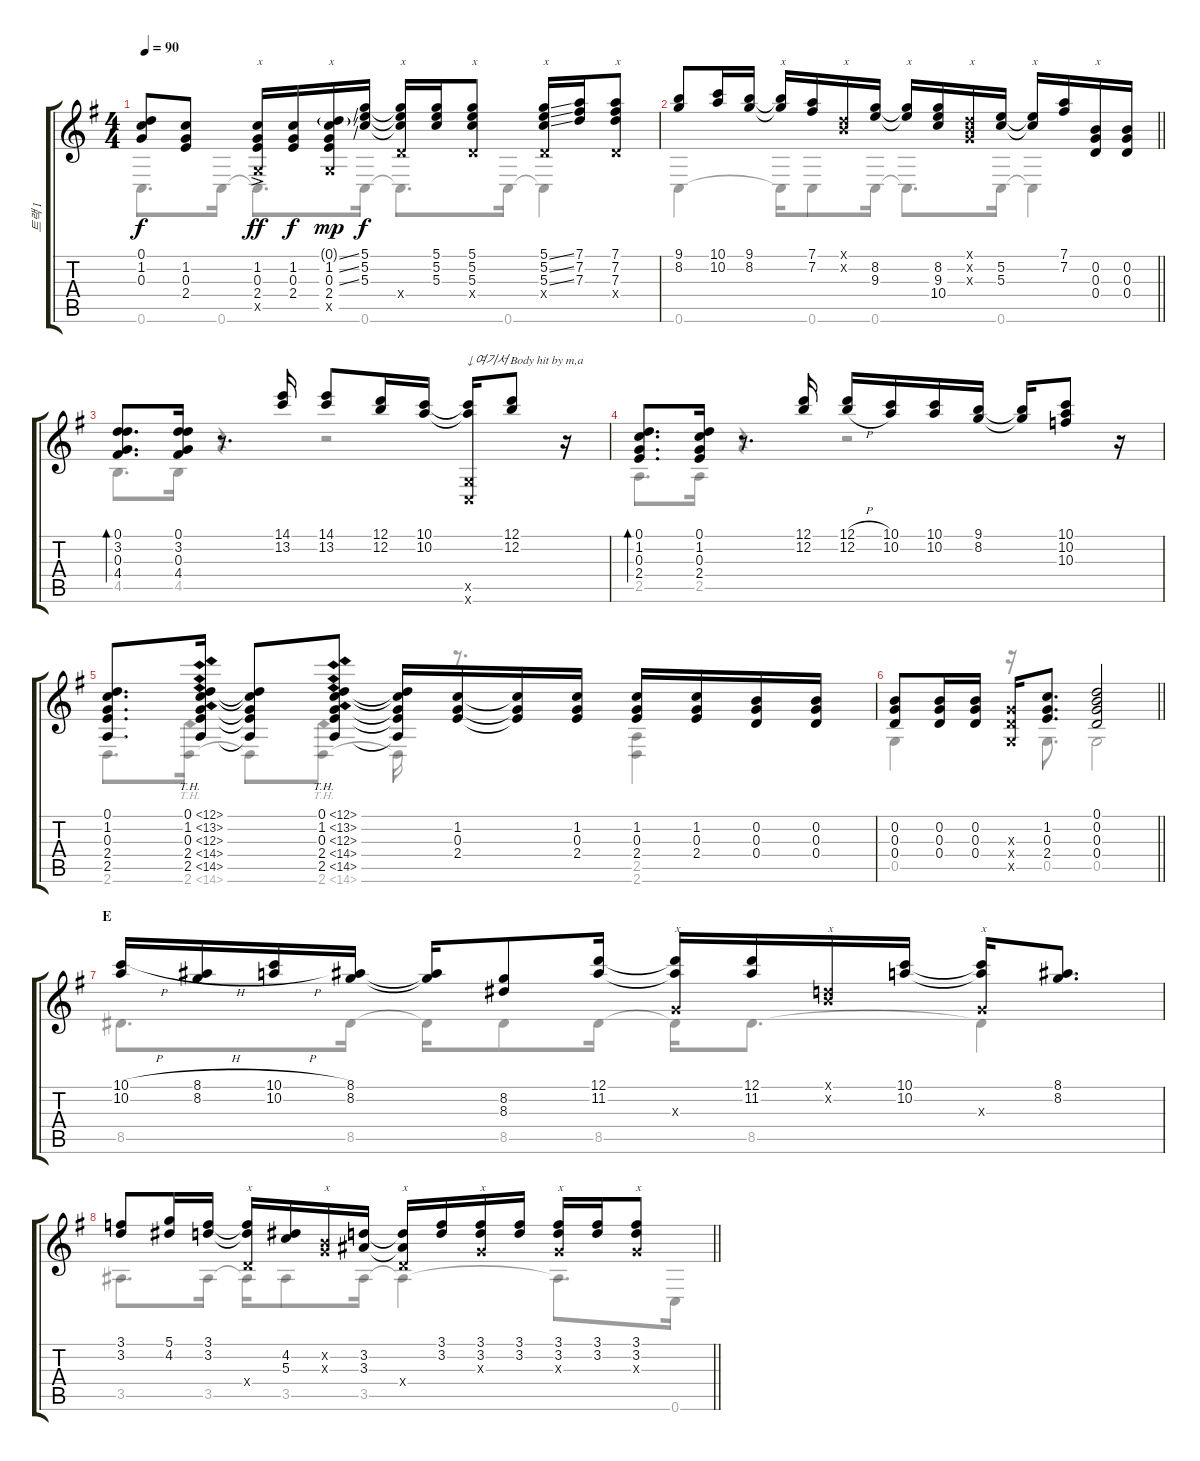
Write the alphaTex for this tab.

\track ("트랙 1" "트랙 1") {instrument acousticguitarsteel}
\staff {score tabs}
\tuning (D4 B3 G3 D3 G2 C2) {hide}
\voice
\ts (4 4)
\tempo 90
\clef g2
\ks g
(0.1{t} 1.2{t} 0.3{t}).8{dy f} (1.2 0.3 2.4).8 (1.2{ac} 0.3{ac} 2.4{ac} 0.5{ac x}).16{txt "x" dy ff} (1.2 0.3 2.4).16{dy f} (0.1{ss g} 1.2{ss} 0.3{ss} 2.4 0.5{x}).16{txt "x" dy mp} (5.1 5.2 5.3).16{dy f} (5.1{t} 5.2{t} 5.3{t} 0.4{x}).16{txt "x"} (5.1 5.2 5.3).16 (5.1 5.2 5.3 0.4{x}).8{txt "x"} (5.1{ss} 5.2{ss} 5.3{ss} 0.4{x}).16{txt "x"} (7.1 7.2 7.3).16 (7.1 7.2 7.3 0.4{x}).8{txt "x"} |
\barLineRight lightlight
(9.1 8.2).8 (10.1 10.2).16 (9.1 8.2).16 (9.1{t} 8.2{t}).16{txt "x"} (7.1 7.2).16 (0.1{x} 0.2{x}).16{txt "x"} (8.2 9.3).16 (8.2{t} 9.3{t}).16{txt "x"} (8.2 9.3 10.4).16 (0.1{x} 0.2{x} 0.3{x}).16{txt "x"} (5.2 5.3).16 (5.2{t} 5.3{t}).16{txt "x"} (7.1 7.2).16 (0.2 0.3 0.4).16{txt "x"} (0.2 0.3 0.4).16 |
(0.1 3.2 0.3 4.4).8{d bd 120} (0.1 3.2 0.3 4.4).16 r.8{d} (14.1 13.2).16 (14.1 13.2).8 (12.1 12.2).16 (10.1 10.2).16 (10.1{t} 10.2{t} 0.5{x} 0.6{x}).16{txt "↓여기서 Body hit by m,a"} (12.1 12.2).8 r.16 |
(0.1 1.2 0.3 2.4).8{d bd 120} (0.1 1.2 0.3 2.4).16 r.8{d} (12.1 12.2).16 (12.1{h} 12.2{h}).16 (10.1 10.2).16 (10.1 10.2).16 (9.1 8.2).16 (9.1{t} 8.2{t}).16 (10.1 10.2 10.3).8 r.16 |
(0.1 1.2 0.3 2.4 2.5).8{d} (0.1{th 12} 1.2{th 12} 0.3{th 12} 2.4{th 12} 2.5{th 12}).16 (0.1{t} 1.2{t} 0.3{t} 2.4{t} 2.5{t}).8 (0.1{th 12} 1.2{th 12} 0.3{th 12} 2.4{th 12} 2.5{th 12}).8 (0.1{t} 1.2{t} 0.3{t} 2.4{t} 2.5{t}).16 (1.2 0.3 2.4).16 (1.2{t} 0.3{t} 2.4{t}).16 (1.2 0.3 2.4).16 (1.2 0.3 2.4).16 (1.2 0.3 2.4).16 (0.2 0.3 0.4).16 (0.2 0.3 0.4).16 |
\barLineRight lightlight
(0.2 0.3 0.4).8 (0.2 0.3 0.4).16 (0.2 0.3 0.4).16 (0.3{x} 0.4{x} 0.5{x}).16 (1.2 0.3 2.4).8{d} (0.1 0.2 0.3 0.4).2 |
\section ("" "E")
(10.1{h} 10.2).16 (8.1{h} 8.2).16 (10.1{h} 10.2).16 (8.1 8.2).16 (8.1{t} 8.2{t}).16 (8.2 8.3).8 (12.1 11.2).16 (12.1{t} 11.2{t} 0.3{x}).16{txt "x"} (12.1 11.2).16 (0.1{x} 0.2{x}).16{txt "x"} (10.1 10.2).16 (10.1{t} 10.2{t} 0.3{x}).16{txt "x"} (8.1 8.2).8{d} |
\barLineRight lightlight
(3.1 3.2).8 (5.1 4.2).16 (3.1 3.2).16 (3.1{t} 3.2{t} 0.4{x}).16{txt "x"} (4.2 5.3).16 (0.2{x} 0.3{x}).16{txt "x"} (3.2 3.3).16 (3.2{t} 3.3{t} 0.4{x}).16{txt "x"} (3.1 3.2).16 (3.1 3.2 0.3{x}).16{txt "x"} (3.1 3.2).16 (3.1 3.2 0.3{x}).16{txt "x"} (3.1 3.2).16 (3.1 3.2 0.3{x}).8{txt "x"}
\voice
\clef g2
\ottava regular
\simile none
\ks g
0.6{t}.8{d dy f} 0.6.16 0.6{t}.8{d} 0.6.16 0.6{t}.8{d} 0.6.16 0.6{t}.4 |
\barLineRight lightlight
0.6.4 0.6{t}.16 0.6.8 0.6.16 0.6{t}.8{d} 0.6.16 0.6{t}.4 |
4.5.8{d} 4.5.16 r.4 r.2 |
2.5.8{d} 2.5.16 r.4 r.2 |
2.6.8{d} 2.6{th 12}.16 2.6{t}.8 2.6{th 12}.8 2.6{t}.16 r.8{d} (2.5 2.6).4 |
\barLineRight lightlight
0.5.4 r.16 0.5.8{d} 0.5.2 |
8.5.8{d} 8.5.16 8.5{t}.16 8.5.8 8.5.16 8.5{t}.16 8.5.8{d} 8.5{t}.4 |
\barLineRight lightlight
3.5.8{d} 3.5.16 3.5{t}.16 3.5.8 3.5.16 3.5{t}.4 3.5{t}.8{d} 0.6.16
